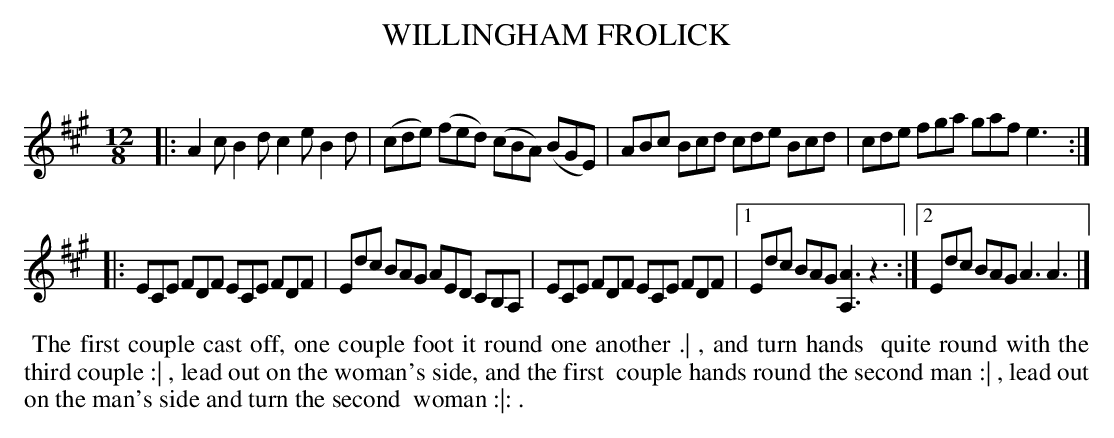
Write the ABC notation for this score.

X:1
T: WILLINGHAM FROLICK
C:
M: 12/8
L: 1/8
K: A
|:\
A2c B2d c2e B2d | (cde) (fed) (cBA) (BGE) |\
ABc Bcd cde Bcd | cde fga gaf e3 :|
|:\
ECE FDF ECE FDF | Edc BAG AED CB,A, |\
ECE FDF ECE FDF |[1 Edc BAG [A3A,3] z3 :|[2 Edc BAG A3 A3 |]
